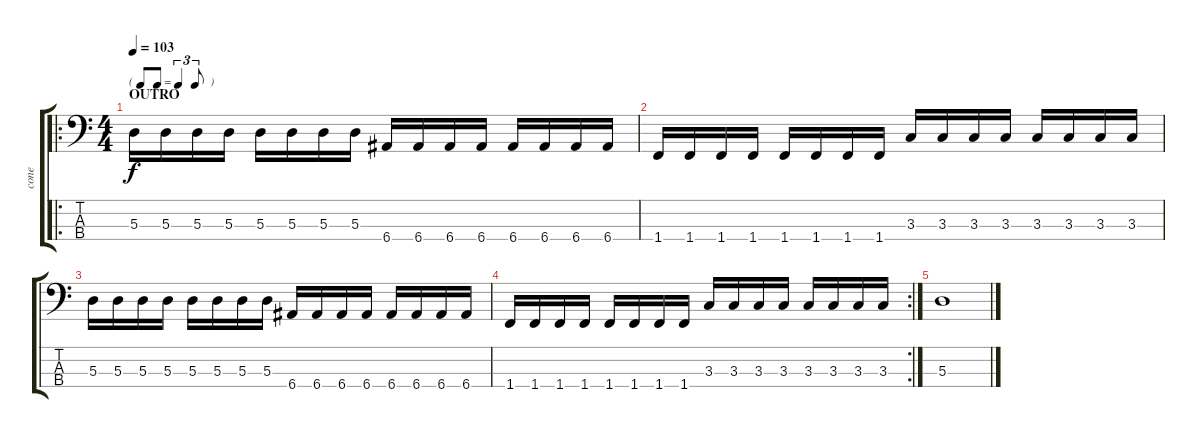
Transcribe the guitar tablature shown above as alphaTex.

\track ("cone" "cone") {instrument electricbasspick}
\staff {score tabs}
\tuning (G2 D2 A1 E1) {hide}
\ro
\ts (4 4)
\tf triplet8th
\section ("" "OUTRO")
\tempo 103
\clef f4
\ks c
5.3.16{dy f} 5.3.16 5.3.16 5.3.16 5.3.16 5.3.16 5.3.16 5.3.16 6.4.16 6.4.16 6.4.16 6.4.16 6.4.16 6.4.16 6.4.16 6.4.16 |
1.4.16 1.4.16 1.4.16 1.4.16 1.4.16 1.4.16 1.4.16 1.4.16 3.3.16 3.3.16 3.3.16 3.3.16 3.3.16 3.3.16 3.3.16 3.3.16 |
5.3.16 5.3.16 5.3.16 5.3.16 5.3.16 5.3.16 5.3.16 5.3.16 6.4.16 6.4.16 6.4.16 6.4.16 6.4.16 6.4.16 6.4.16 6.4.16 |
\rc 2
1.4.16 1.4.16 1.4.16 1.4.16 1.4.16 1.4.16 1.4.16 1.4.16 3.3.16 3.3.16 3.3.16 3.3.16 3.3.16 3.3.16 3.3.16 3.3.16 |
5.3.1
